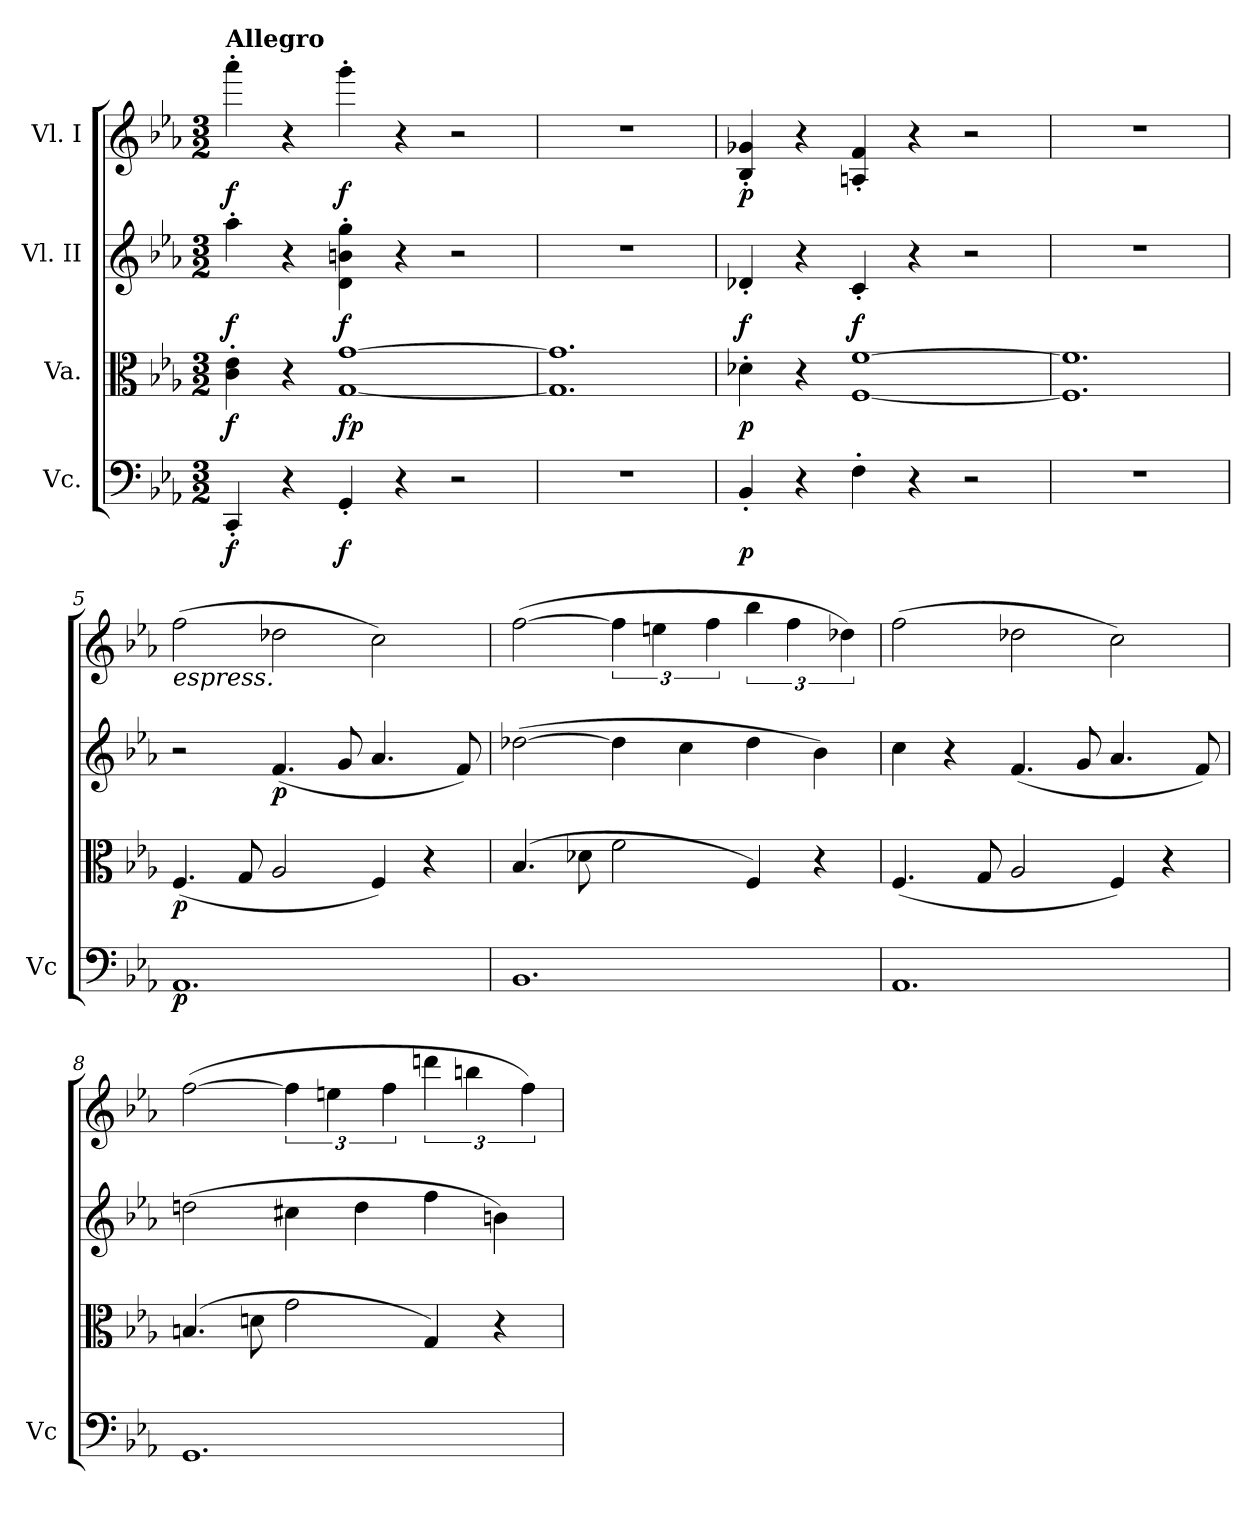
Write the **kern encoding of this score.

**kern	**dynam	**kern	**dynam	**kern	**dynam	**kern	**dynam
*part4	*part4	*part3	*part3	*part2	*part2	*part1	*part1
*staff4	*staff4	*staff3	*staff3	*staff2	*staff2	*staff1	*staff1
*I"Vc.	*	*I"Va.	*	*I"Vl. II	*	*I"Vl. I	*
*I'Vc	*	*	*	*	*	*	*
*clefF4	*	*clefC3	*	*clefG2	*	*clefG2	*
*k[b-e-a-]	*	*k[b-e-a-]	*	*k[b-e-a-]	*	*k[b-e-a-]	*
*c:	*	*c:	*	*c:	*	*c:	*
*M3/2	*	*M3/2	*	*M3/2	*	*M3/2	*
=1	=1	=1	=1	=1	=1	=1	=1
!	!	!	!	!	!	!LO:TX:a:B:t=Allegro	!
!	!LO:DY:b	!	!LO:DY:b	!	!LO:DY:b	!	!LO:DY:b
4CC'/	f	4c'\ 4e-'\	f	4aa-'\	f	4aaa-'\	f
4r	.	4r	.	4r	.	4r	.
!	!LO:DY:b	!	!LO:DY:b	!	!LO:DY:b	!	!LO:DY:b
4GG'/	f	[1G [1g	fp	4d'\ 4bn'\ 4gg'\	f	4ggg'\	f
4r	.	.	.	4r	.	4r	.
2r	.	.	.	2r	.	2r	.
=2	=2	=2	=2	=2	=2	=2	=2
1.r	.	1.G] 1.g]	.	1.r	.	1.r	.
=3	=3	=3	=3	=3	=3	=3	=3
!	!LO:DY:b	!	!LO:DY:b	!	!LO:DY:b	!	!LO:DY:b
4BB-'/	p	4d-X'\	p	4d-X'/	f	4B-'/ 4g-X'/	p
4r	.	4r	.	4r	.	4r	.
!	!	!	!	!	!LO:DY:b	!	!
4F'\	.	[1F [1f	.	4c'/	f	4An'/ 4f'/	.
4r	.	.	.	4r	.	4r	.
2r	.	.	.	2r	.	2r	.
=4	=4	=4	=4	=4	=4	=4	=4
1.r	.	1.F] 1.f]	.	1.r	.	1.r	.
=5	=5	=5	=5	=5	=5	=5	=5
!	!	!	!	!	!	!LO:TX:b:i:t=espress.	!
!	!LO:DY:b	!	!LO:DY:b	!	!	!	!
1.AA-	p	(<4.F/	p	2r	.	(>2ff\	.
.	.	8G/	.	.	.	.	.
!	!	!	!	!	!LO:DY:b	!	!
.	.	2A-/	.	(<4.f/	p	2dd-X\	.
.	.	.	.	8g/	.	.	.
.	.	4F/)	.	4.a-/	.	2cc\)	.
.	.	4r	.	.	.	.	.
.	.	.	.	8f/)	.	.	.
=6	=6	=6	=6	=6	=6	=6	=6
1.BB-	.	(>4.B-/	.	(>[2dd-X\	.	(>[2ff\	.
.	.	8d-X\	.	.	.	.	.
.	.	2f\	.	4dd-\]	.	6ff\]	.
.	.	.	.	.	.	6een\	.
.	.	.	.	4cc\	.	.	.
.	.	.	.	.	.	6ff\	.
.	.	4F/)	.	4dd-\	.	6bb-\	.
.	.	.	.	.	.	6ff\	.
.	.	4r	.	4b-\)	.	.	.
.	.	.	.	.	.	6dd-X\)	.
=7	=7	=7	=7	=7	=7	=7	=7
1.AA-	.	(<4.F/	.	4cc\	.	(>2ff\	.
.	.	.	.	4r	.	.	.
.	.	8G/	.	.	.	.	.
.	.	2A-/	.	(<4.f/	.	2dd-X\	.
.	.	.	.	8g/	.	.	.
.	.	4F/)	.	4.a-/	.	2cc\)	.
.	.	4r	.	.	.	.	.
.	.	.	.	8f/)	.	.	.
=8	=8	=8	=8	=8	=8	=8	=8
1.GG	.	(>4.Bn/	.	(>2ddn\	.	(>[2ff\	.
.	.	8dn\	.	.	.	.	.
.	.	2g\	.	4cc#X\	.	6ff\]	.
.	.	.	.	.	.	6een\	.
.	.	.	.	4dd\	.	.	.
.	.	.	.	.	.	6ff\	.
.	.	4G/)	.	4ff\	.	6dddn\	.
.	.	.	.	.	.	6bbn\	.
.	.	4r	.	4bn\)	.	.	.
.	.	.	.	.	.	6ff\)	.
=	=	=	=	=	=	=	=
*-	*-	*-	*-	*-	*-	*-	*-
